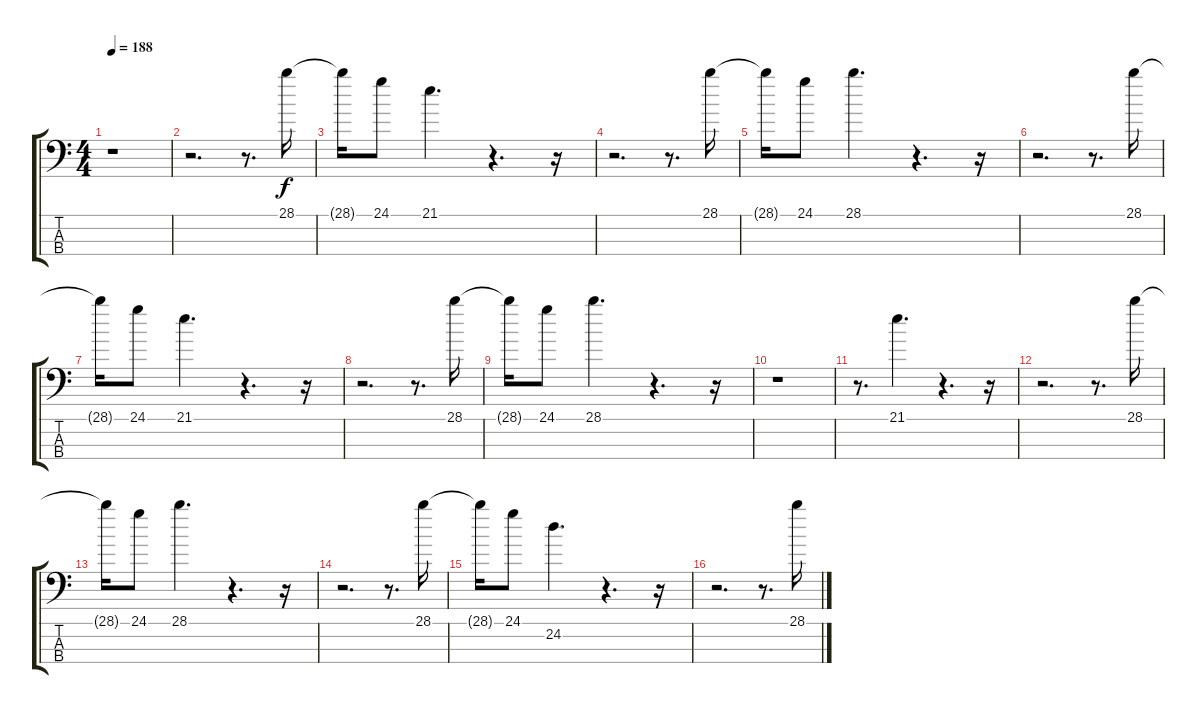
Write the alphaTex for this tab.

\track "" {instrument synthbass1}
\staff {score tabs}
\tuning (G2 D2 A1 E1) {hide}
\ts (4 4)
\tempo 188
\clef f4
\ks c
r.1{dy ppp} |
r.2{d} r.8{d} 28.1.16{dy f} |
28.1{t}.16 24.1.8 21.1.4{d} r.4{d} r.16 |
r.2{d} r.8{d} 28.1.16 |
28.1{t}.16 24.1.8 28.1.4{d} r.4{d} r.16 |
r.2{d} r.8{d} 28.1.16 |
28.1{t}.16 24.1.8 21.1.4{d} r.4{d} r.16 |
r.2{d} r.8{d} 28.1.16 |
28.1{t}.16 24.1.8 28.1.4{d} r.4{d} r.16 |
r.1 |
r.8{d} 21.1.4{d} r.4{d} r.16 |
r.2{d} r.8{d} 28.1.16 |
28.1{t}.16 24.1.8 28.1.4{d} r.4{d} r.16 |
r.2{d} r.8{d} 28.1.16 |
28.1{t}.16 24.1.8 24.2.4{d} r.4{d} r.16 |
r.2{d} r.8{d} 28.1.16
